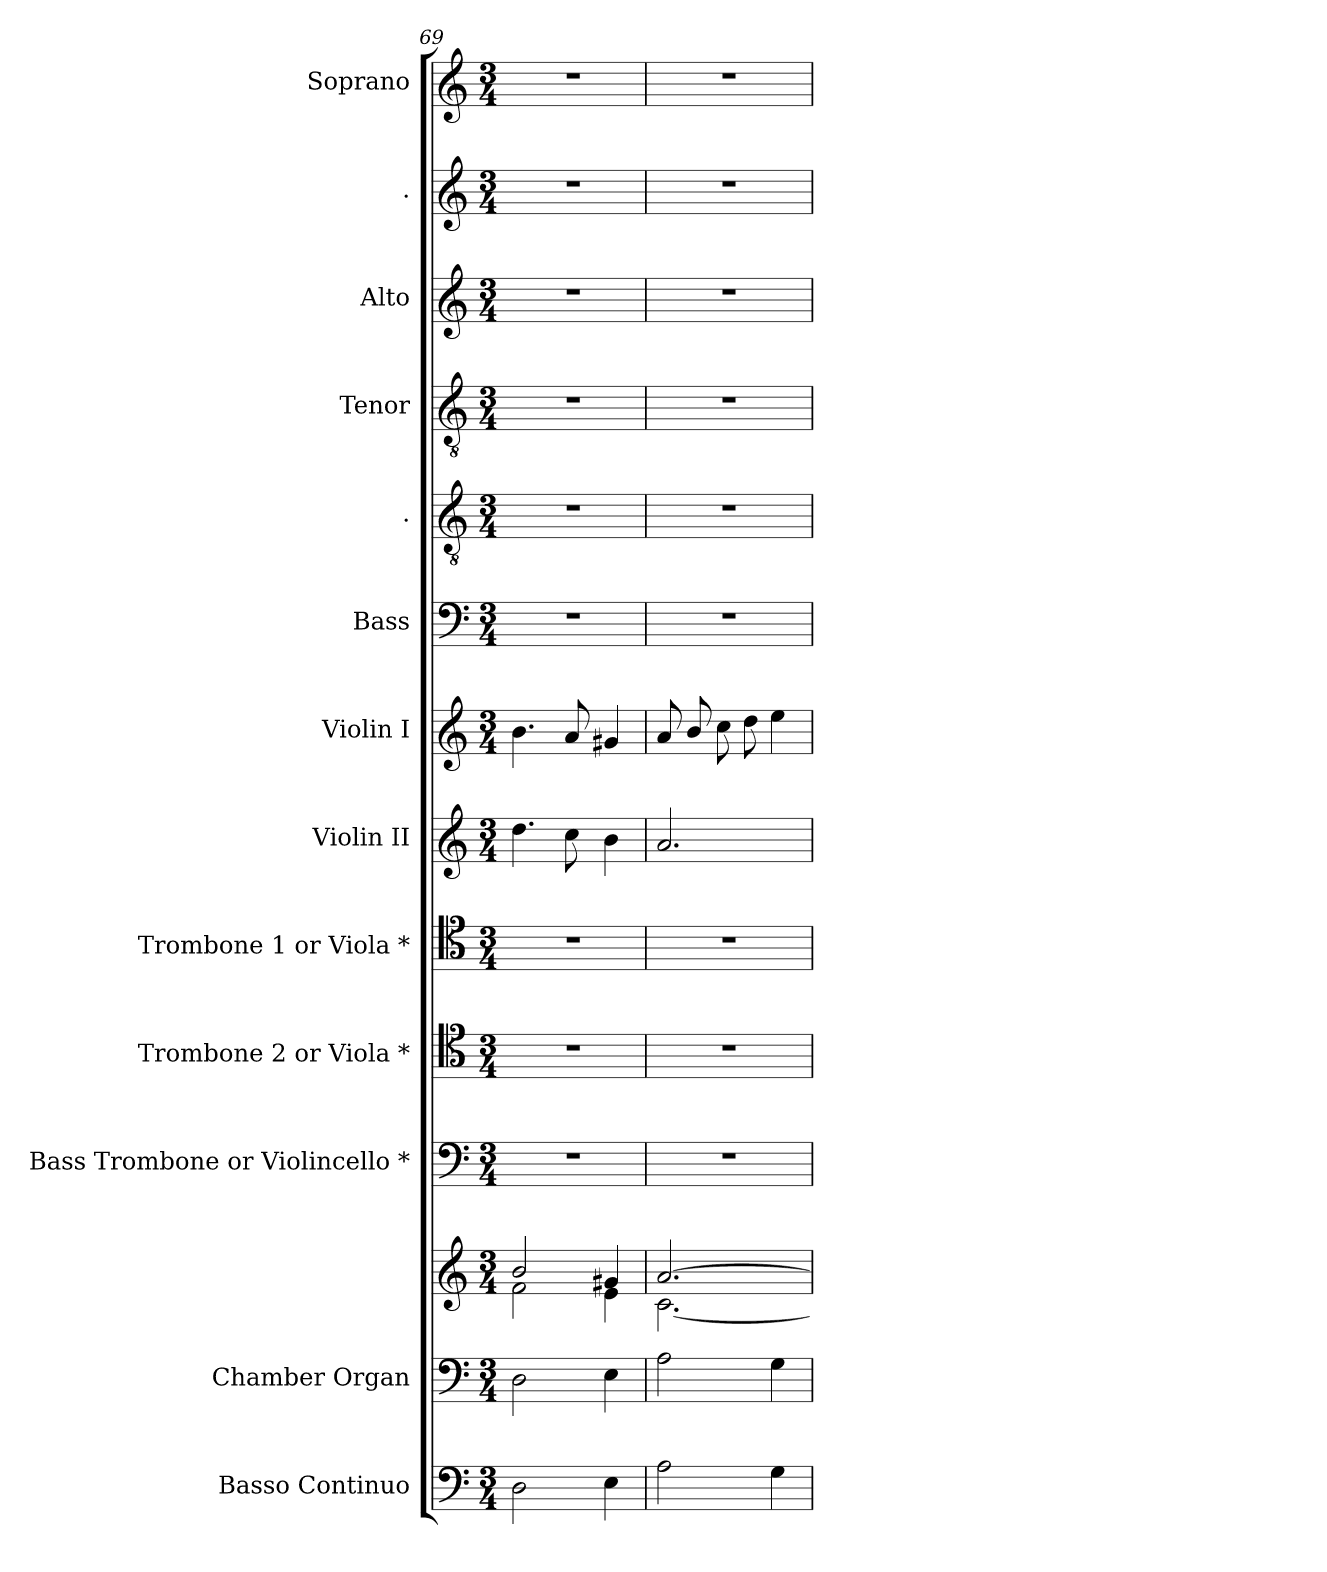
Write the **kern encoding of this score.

**kern	**kern	**kern	**kern	**kern	**kern	**kern	**kern	**kern	**kern	**kern	**kern	**kern	**kern
*part13	*part12	*part12	*part11	*part10	*part9	*part8	*part7	*part6	*part5	*part4	*part3	*part2	*part1
*staff14	*staff13	*staff12	*staff11	*staff10	*staff9	*staff8	*staff7	*staff6	*staff5	*staff4	*staff3	*staff2	*staff1
*I"Basso  Continuo	*I"Chamber  Organ	*	*I"Bass Trombone or Violincello *	*I"Trombone 2 or Viola *	*I"Trombone 1 or Viola *	*I"Violin II	*I"Violin I	*I"Bass	*I".	*I"Tenor	*I"Alto	*I".	*I"Soprano
*I'B Cont	*I'Org.	*	*I'B. Tbn.	*I'Tbn 2	*I'Tbn 1	*I'Vln. II	*I'Vln. I	*I'B.	*	*I'T,	*I'A.	*	*I'S.
!!LO:PB:g=z
*clefF4	*clefF4	*clefG2	*clefF4	*clefC4	*clefC4	*clefG2	*clefG2	*clefF4	*clefGv2	*clefGv2	*clefG2	*clefG2	*clefG2
*ITrd7c12	*	*	*	*	*	*	*	*	*ITrd7c12	*ITrd7c12	*	*	*
*k[]	*k[]	*k[]	*k[]	*k[]	*k[]	*k[]	*k[]	*k[]	*k[]	*k[]	*k[]	*k[]	*k[]
*C:	*C:	*C:	*C:	*C:	*C:	*C:	*C:	*C:	*C:	*C:	*C:	*C:	*C:
*M3/4	*M3/4	*M3/4	*M3/4	*M3/4	*M3/4	*M3/4	*M3/4	*M3/4	*M3/4	*M3/4	*M3/4	*M3/4	*M3/4
=69	=69	=69	=69	=69	=69	=69	=69	=69	=69	=69	=69	=69	=69
*	*	*^	*	*	*	*	*	*	*	*	*	*	*
!	!	!	!	!LO:N:vis=1	!LO:N:vis=1	!LO:N:vis=1	!	!	!LO:N:vis=1	!LO:N:vis=1	!LO:N:vis=1	!LO:N:vis=1	!LO:N:vis=1	!LO:N:vis=1
2DDi\	2Di\	2bi/	2fi\	2.r	2.r	2.r	4.ddi\	4.bi\	2.r	2.r	2.r	2.r	2.r	2.r
.	.	.	.	.	.	.	8cci\	8ai/	.	.	.	.	.	.
4EEi\	4Ei\	4g#Xi/	4ei\	.	.	.	4bi\	4g#Xi/	.	.	.	.	.	.
=70	=70	=70	=70	=70	=70	=70	=70	=70	=70	=70	=70	=70	=70	=70
!	!	!	!	!LO:N:vis=1	!LO:N:vis=1	!LO:N:vis=1	!	!	!LO:N:vis=1	!LO:N:vis=1	!LO:N:vis=1	!LO:N:vis=1	!LO:N:vis=1	!LO:N:vis=1
2AAi\	2Ai\	[2.ai/	[2.ci\	2.r	2.r	2.r	2.ai/	8ai/	2.r	2.r	2.r	2.r	2.r	2.r
.	.	.	.	.	.	.	.	8bi/	.	.	.	.	.	.
.	.	.	.	.	.	.	.	8cci\	.	.	.	.	.	.
.	.	.	.	.	.	.	.	8ddi\	.	.	.	.	.	.
4GGi\	4Gi\	.	.	.	.	.	.	4eei\	.	.	.	.	.	.
*	*	*v	*v	*	*	*	*	*	*	*	*	*	*	*
=	=	=	=	=	=	=	=	=	=	=	=	=	=
*-	*-	*-	*-	*-	*-	*-	*-	*-	*-	*-	*-	*-	*-
